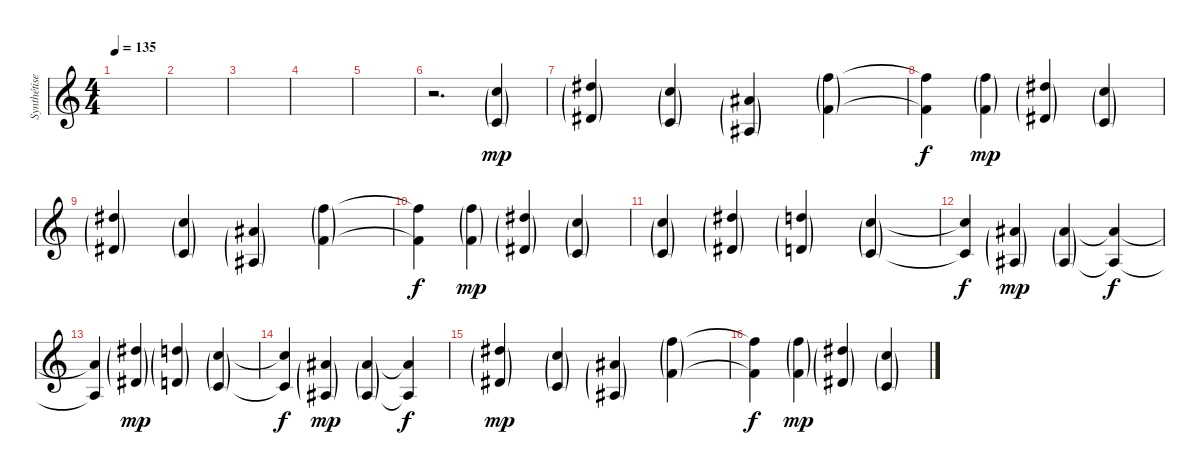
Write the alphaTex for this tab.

\track ("Synthétiseur" "Synthétise") {instrument stringensemble1}
\staff {score}
\tuning (E4 B3 G3 D3 A2 E2) {hide}
\ts (4 4)
\tempo 135
\clef g2
\ks c
|
|
|
|
|
r.2{d} (8.1{g} 5.3{g}).4{dy mp} |
(11.1{g} 8.3{g}).4 (8.1{g} 5.3{g}).4 (11.2{g} 8.4{g}).4 (13.1{g} 10.3{g}).4 |
(13.1{t} 10.3{t}).4{dy f} (13.1{g} 10.3{g}).4{dy mp} (11.1{g} 8.3{g}).4 (8.1{g} 5.3{g}).4 |
(11.1{g} 8.3{g}).4 (8.1{g} 5.3{g}).4 (11.2{g} 8.4{g}).4 (13.1{g} 10.3{g}).4 |
(13.1{t} 10.3{t}).4{dy f} (13.1{g} 10.3{g}).4{dy mp} (11.1{g} 8.3{g}).4 (8.1{g} 5.3{g}).4 |
(8.1{g} 5.3{g}).4 (11.1{g} 8.3{g}).4 (10.1{g} 7.3{g}).4 (8.1{g} 5.3{g}).4 |
(8.1{t} 5.3{t}).4{dy f} (6.1{g} 3.3{g}).4{dy mp} (6.1{g} 3.3{g}).4 (6.1{t} 3.3{t}).4{dy f} |
(6.1{t} 3.3{t}).4 (11.1{g} 8.3{g}).4{dy mp} (10.1{g} 7.3{g}).4 (8.1{g} 5.3{g}).4 |
(8.1{t} 5.3{t}).4{dy f} (6.1{g} 3.3{g}).4{dy mp} (6.1{g} 3.3{g}).4 (6.1{t} 3.3{t}).4{dy f} |
(11.1{g} 8.3{g}).4{dy mp} (8.1{g} 5.3{g}).4 (11.2{g} 8.4{g}).4 (13.1{g} 10.3{g}).4 |
(13.1{t} 10.3{t}).4{dy f} (13.1{g} 10.3{g}).4{dy mp} (11.1{g} 8.3{g}).4 (8.1{g} 5.3{g}).4
